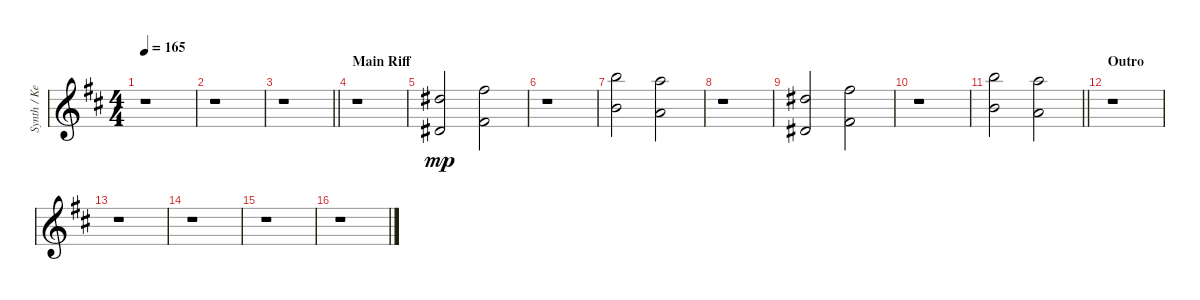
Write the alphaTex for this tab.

\track ("Synth / Keyboard II" "Synth / Ke") {instrument stringensemble1}
\staff {score}
\tuning (Db4 Ab3 E3 B2 Gb2 B1) {hide}
\ts (4 4)
\tempo 165
\clef g2
\ks d
r.1{dy mp} |
r.1 |
\barLineRight lightlight
r.1 |
\section ("" "Main Riff")
r.1 |
(14.1 11.3).2 (17.1 14.3).2 |
r.1 |
(22.1 19.3).2 (20.1 17.3).2 |
r.1 |
(14.1 11.3).2 (17.1 14.3).2 |
r.1 |
\barLineRight lightlight
(22.1 19.3).2 (20.1 17.3).2 |
\section ("" "Outro")
r.1 |
r.1 |
r.1 |
r.1 |
r.1
